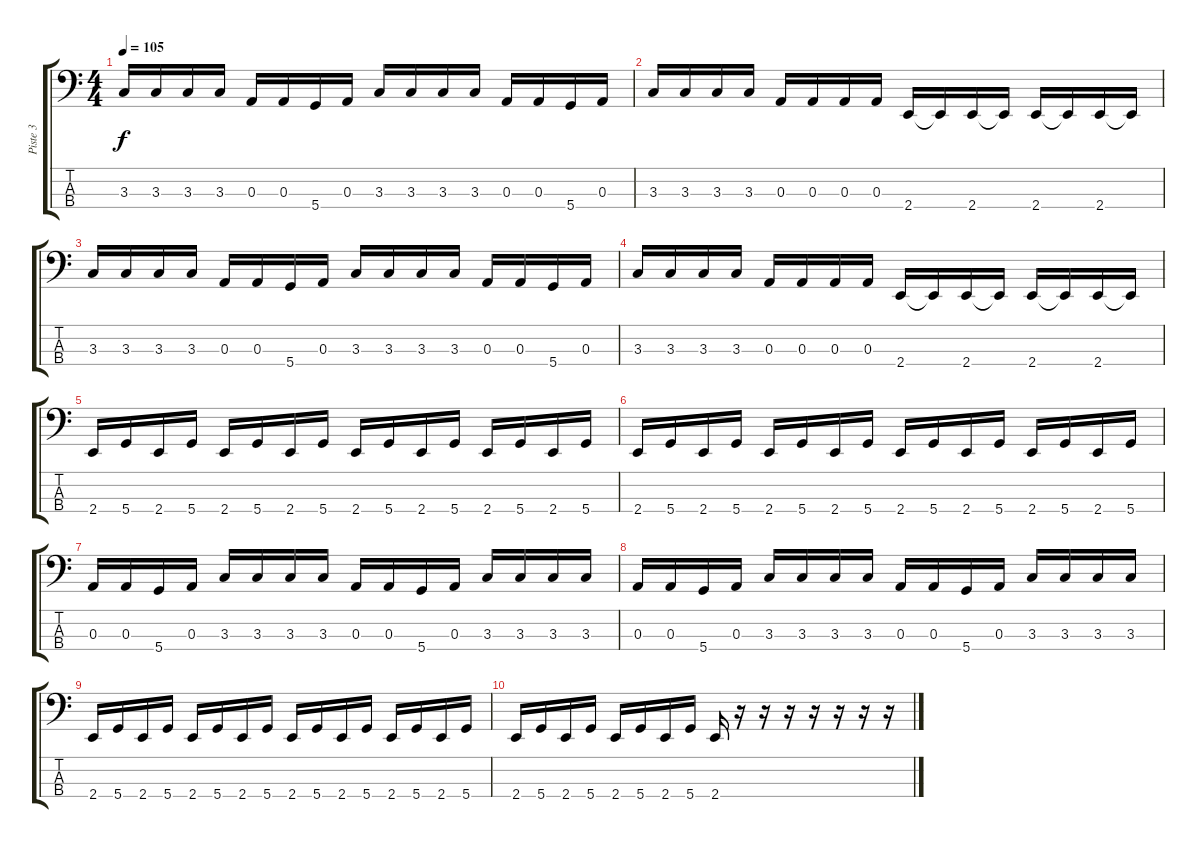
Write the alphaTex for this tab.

\track ("Piste 3" "Piste 3") {instrument electricbassfinger}
\staff {score tabs}
\tuning (G2 D2 A1 D1) {hide}
\ts (4 4)
\tempo 105
\clef f4
\ks c
3.3.16{dy f} 3.3.16 3.3.16 3.3.16 0.3.16 0.3.16 5.4.16 0.3.16 3.3.16 3.3.16 3.3.16 3.3.16 0.3.16 0.3.16 5.4.16 0.3.16 |
3.3.16 3.3.16 3.3.16 3.3.16 0.3.16 0.3.16 0.3.16 0.3.16 2.4.16 2.4{t}.16 2.4.16 2.4{t}.16 2.4.16 2.4{t}.16 2.4.16 2.4{t}.16 |
3.3.16 3.3.16 3.3.16 3.3.16 0.3.16 0.3.16 5.4.16 0.3.16 3.3.16 3.3.16 3.3.16 3.3.16 0.3.16 0.3.16 5.4.16 0.3.16 |
3.3.16 3.3.16 3.3.16 3.3.16 0.3.16 0.3.16 0.3.16 0.3.16 2.4.16 2.4{t}.16 2.4.16 2.4{t}.16 2.4.16 2.4{t}.16 2.4.16 2.4{t}.16 |
2.4.16 5.4.16 2.4.16 5.4.16 2.4.16 5.4.16 2.4.16 5.4.16 2.4.16 5.4.16 2.4.16 5.4.16 2.4.16 5.4.16 2.4.16 5.4.16 |
2.4.16 5.4.16 2.4.16 5.4.16 2.4.16 5.4.16 2.4.16 5.4.16 2.4.16 5.4.16 2.4.16 5.4.16 2.4.16 5.4.16 2.4.16 5.4.16 |
0.3.16 0.3.16 5.4.16 0.3.16 3.3.16 3.3.16 3.3.16 3.3.16 0.3.16 0.3.16 5.4.16 0.3.16 3.3.16 3.3.16 3.3.16 3.3.16 |
0.3.16 0.3.16 5.4.16 0.3.16 3.3.16 3.3.16 3.3.16 3.3.16 0.3.16 0.3.16 5.4.16 0.3.16 3.3.16 3.3.16 3.3.16 3.3.16 |
2.4.16 5.4.16 2.4.16 5.4.16 2.4.16 5.4.16 2.4.16 5.4.16 2.4.16 5.4.16 2.4.16 5.4.16 2.4.16 5.4.16 2.4.16 5.4.16 |
2.4.16 5.4.16 2.4.16 5.4.16 2.4.16 5.4.16 2.4.16 5.4.16 2.4.16 r.16 r.16 r.16 r.16 r.16 r.16 r.16
